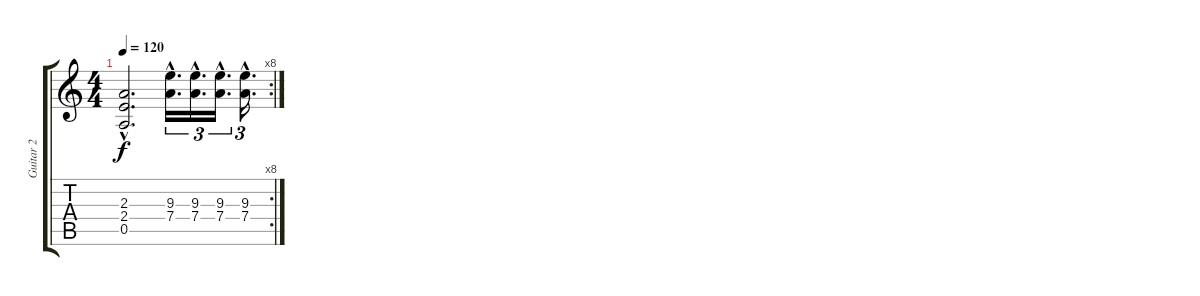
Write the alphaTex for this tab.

\track ("Guitar 2" "Guitar 2") {instrument overdrivenguitar}
\staff {score tabs}
\tuning (E4 B3 G3 D3 A2 E2) {hide}
\rc 8
\ts (4 4)
\tempo 120
\clef g2
\ks c
(2.3{hac} 2.4{hac} 0.5{hac}).2{d dy f} (9.3{hac} 7.4{hac}).16{d tu (3 2)} (9.3{hac} 7.4{hac}).16{d tu (3 2)} (9.3{hac} 7.4{hac}).16{d tu (3 2)} (9.3{hac} 7.4{hac}).16{d tu (3 2)}
